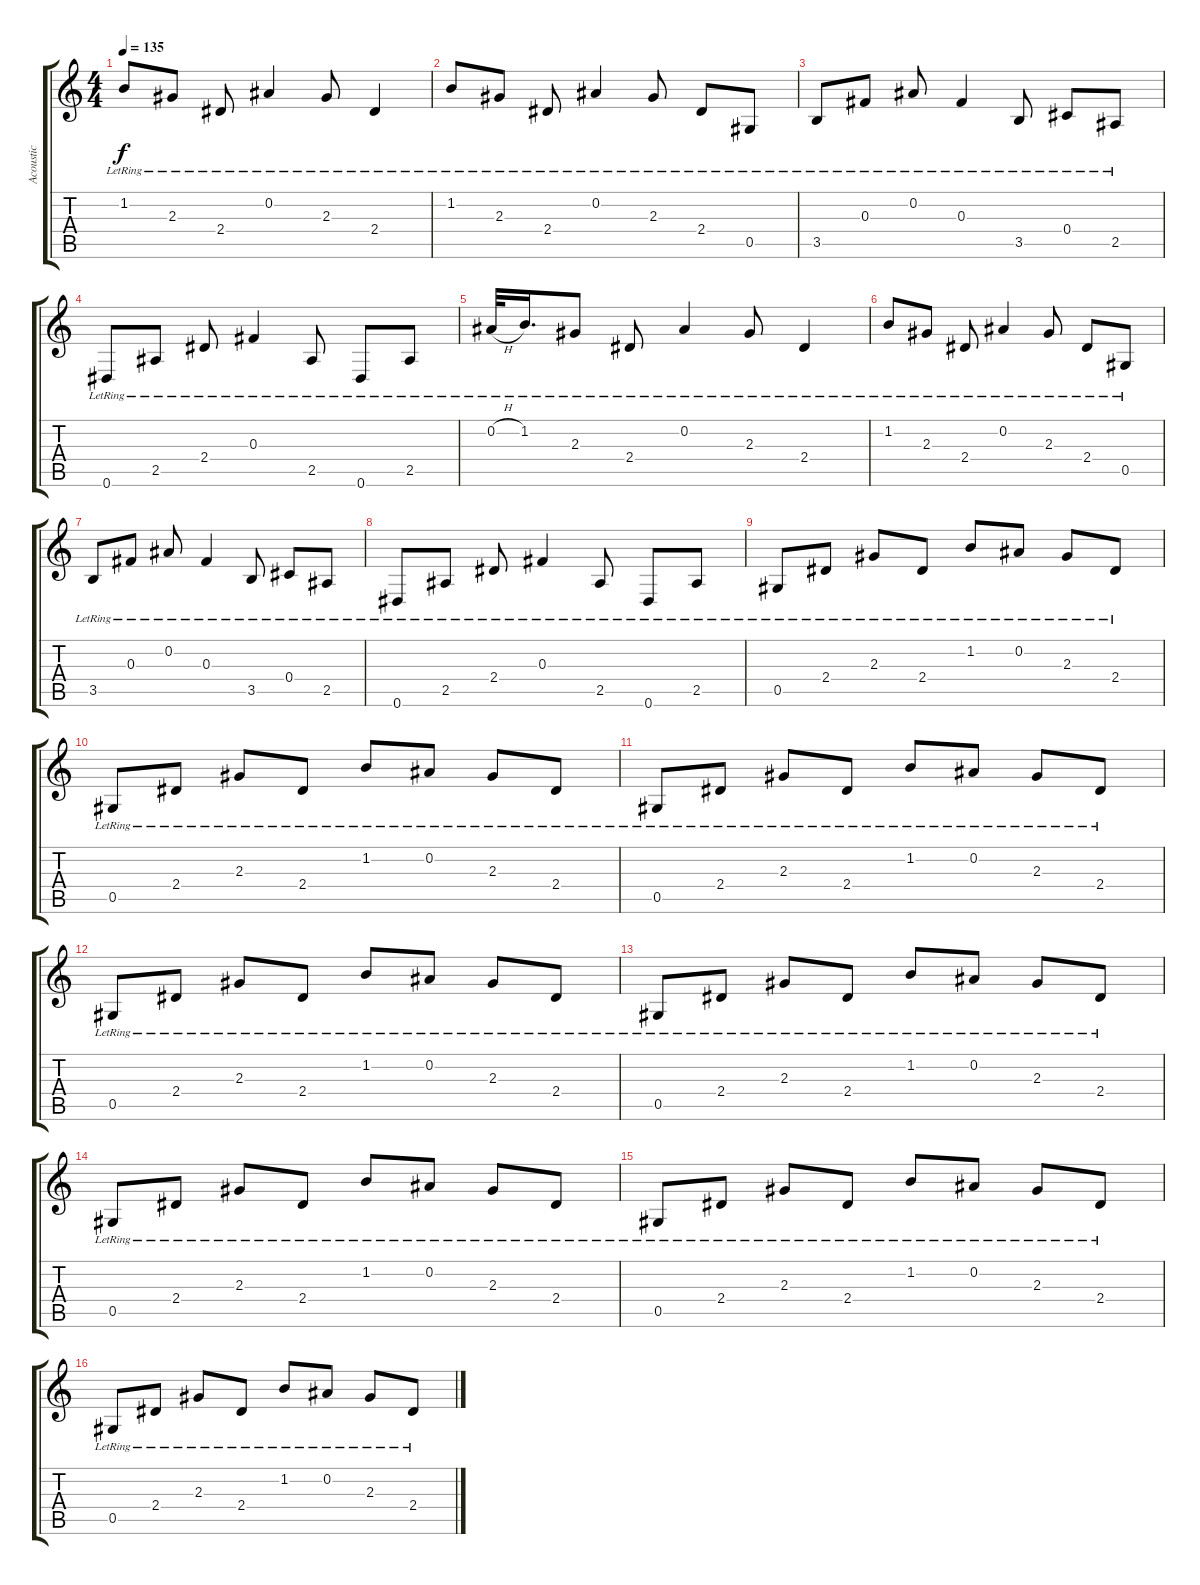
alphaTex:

\track ("Acoustic" "Acoustic") {instrument acousticguitarsteel}
\staff {score tabs}
\tuning (Eb4 Bb3 Gb3 Db3 Ab2 Eb2) {hide}
\ts (4 4)
\tempo 135
\clef g2
\ks c
1.2{lr}.8{dy f} 2.3{lr}.8 2.4{lr}.8 0.2{lr}.4 2.3{lr}.8 2.4{lr}.4 |
1.2{lr}.8 2.3{lr}.8 2.4{lr}.8 0.2{lr}.4 2.3{lr}.8 2.4{lr}.8 0.5{lr}.8 |
3.5{lr}.8 0.3{lr}.8 0.2{lr}.8 0.3{lr}.4 3.5{lr}.8 0.4{lr}.8 2.5{lr}.8 |
0.6{lr}.8 2.5{lr}.8 2.4{lr}.8 0.3{lr}.4 2.5{lr}.8 0.6{lr}.8 2.5{lr}.8 |
0.2{h lr}.32 1.2{lr}.16{d} 2.3{lr}.8 2.4{lr}.8 0.2{lr}.4 2.3{lr}.8 2.4{lr}.4 |
1.2{lr}.8 2.3{lr}.8 2.4{lr}.8 0.2{lr}.4 2.3{lr}.8 2.4{lr}.8 0.5{lr}.8 |
3.5{lr}.8 0.3{lr}.8 0.2{lr}.8 0.3{lr}.4 3.5{lr}.8 0.4{lr}.8 2.5{lr}.8 |
0.6{lr}.8 2.5{lr}.8 2.4{lr}.8 0.3{lr}.4 2.5{lr}.8 0.6{lr}.8 2.5{lr}.8 |
0.5{lr}.8 2.4{lr}.8 2.3{lr}.8 2.4{lr}.8 1.2{lr}.8 0.2{lr}.8 2.3{lr}.8 2.4{lr}.8 |
0.5{lr}.8 2.4{lr}.8 2.3{lr}.8 2.4{lr}.8 1.2{lr}.8 0.2{lr}.8 2.3{lr}.8 2.4{lr}.8 |
0.5{lr}.8 2.4{lr}.8 2.3{lr}.8 2.4{lr}.8 1.2{lr}.8 0.2{lr}.8 2.3{lr}.8 2.4{lr}.8 |
0.5{lr}.8 2.4{lr}.8 2.3{lr}.8 2.4{lr}.8 1.2{lr}.8 0.2{lr}.8 2.3{lr}.8 2.4{lr}.8 |
0.5{lr}.8 2.4{lr}.8 2.3{lr}.8 2.4{lr}.8 1.2{lr}.8 0.2{lr}.8 2.3{lr}.8 2.4{lr}.8 |
0.5{lr}.8 2.4{lr}.8 2.3{lr}.8 2.4{lr}.8 1.2{lr}.8 0.2{lr}.8 2.3{lr}.8 2.4{lr}.8 |
0.5{lr}.8 2.4{lr}.8 2.3{lr}.8 2.4{lr}.8 1.2{lr}.8 0.2{lr}.8 2.3{lr}.8 2.4{lr}.8 |
0.5{lr}.8 2.4{lr}.8 2.3{lr}.8 2.4{lr}.8 1.2{lr}.8 0.2{lr}.8 2.3{lr}.8 2.4{lr}.8
